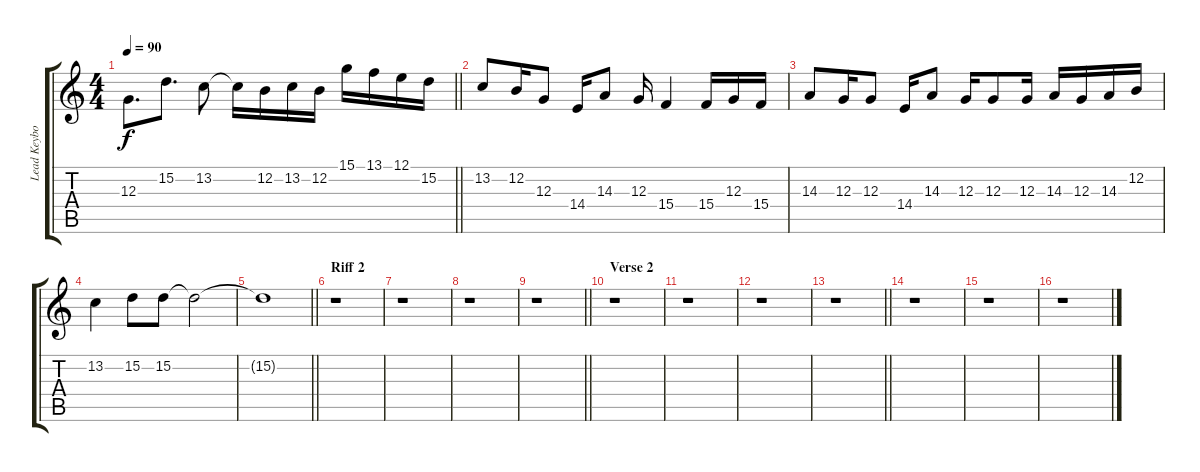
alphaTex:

\track ("Lead Keyboard: Lars Andrè Rørvik Larsen" "Lead Keybo") {instrument lead2sawtooth}
\staff {score tabs}
\tuning (E4 B3 G3 D3 A2 E2) {hide}
\ts (4 4)
\tempo 90
\clef g2
\barLineRight lightlight
\ks aminor
12.3.8{d dy f} 15.2.8{d} 13.2.8 13.2{t}.16 12.2.16 13.2.16 12.2.16 15.1.16 13.1.16 12.1.16 15.2.16 |
13.2.8 12.2.16 12.3.8 14.4.16 14.3.8 12.3.16 15.4.4 15.4.16 12.3.16 15.4.16 |
14.3.8 12.3.16 12.3.8 14.4.16 14.3.8 12.3.16 12.3.8 12.3.16 14.3.16 12.3.16 14.3.16 12.2.16 |
13.2.4 15.2.8 15.2.8 15.2{t}.2 |
\barLineRight lightlight
15.2{t}.1 |
\section ("" "Riff 2")
r.1 |
r.1 |
r.1 |
\barLineRight lightlight
r.1 |
\section ("" "Verse 2")
r.1 |
r.1 |
r.1 |
\barLineRight lightlight
r.1 |
r.1 |
r.1 |
r.1
